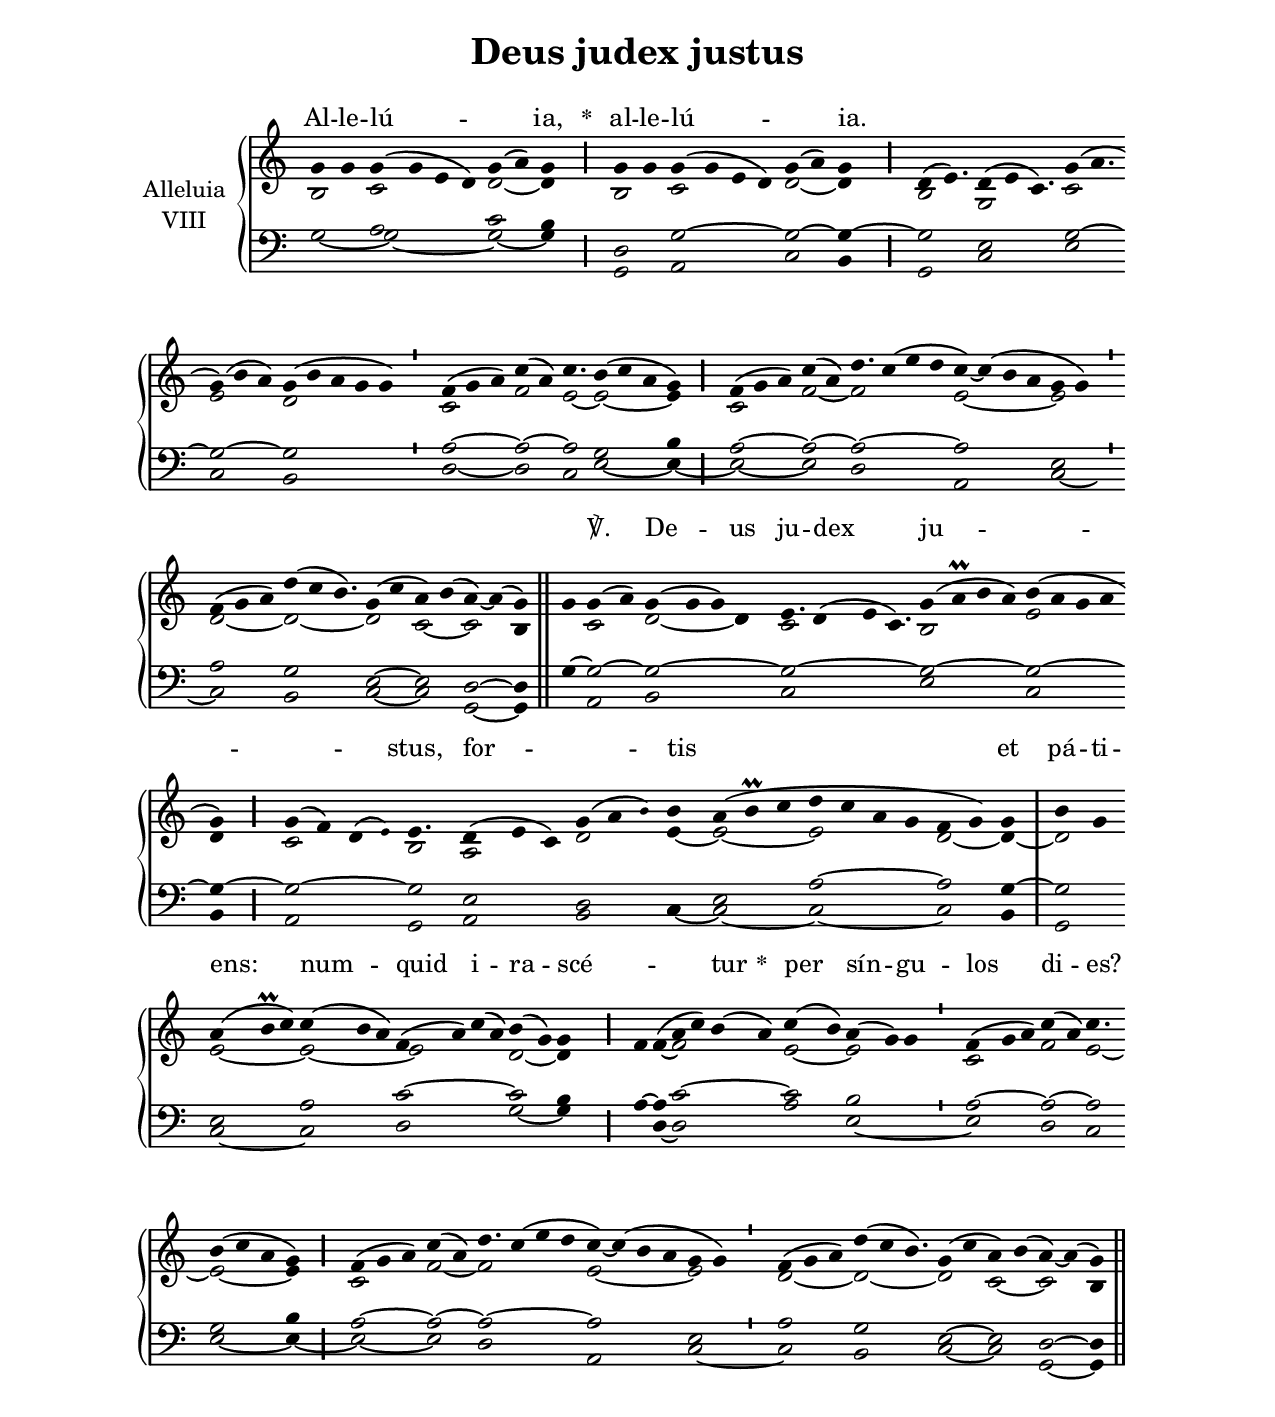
\version "2.18"
\include "gregorian.ly"
\include "noh2.ily"


%Page reference: page ii.147
%(volume.page)

global = {
 \key g \mixolydian
 \cadenzaOn 
}

\header {
  title = \markup \center-column {"Deus judex justus" \vspace #1 }
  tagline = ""
  composer = ""
}

\paper {
 #(include-special-characters)
  oddHeaderMarkup = \markup \fill-line {
    \line {}
    \center-column {
      \on-the-fly #first-page     " "
      \on-the-fly #not-first-page "Deus judex justus"
    }
    \line { \on-the-fly #print-page-number-check-first \fromproperty #'page:page-number-string }
  }
  evenHeaderMarkup = \markup \fill-line {
    \line { \on-the-fly #print-page-number-check-first \fromproperty #'page:page-number-string }
    \center-column { "Deus judex justus" }
    \line {}
  }
}

chantText = \lyricmode {
Al -- le -- lú -- _ ia, 
\set stanza = " * " 
al -- le -- lú -- _ ia. 
_ _ _ _ _ _ _ _ 
_ _ _ _ _ _ _ _ _ ℣. 
De -- us ju -- dex ju -- _ _ _ stus, 
for -- _ tis _ et pá -- ti -- ens: 
num -- quid i -- ra -- scé -- _ _ tur 
\set stanza = " * " 
per sín -- gu -- los di -- es? _ _ _ 
_ _ _ _ _ _ _ _ _ }

chantMusic = {
\tieDown   g'4 g'4 g'4 ( g'4 e'4 d'4) g'4 ( a'4) g'4 \divisioMaior
 g'4 g'4 g'4 ( g'4 e'4 d'4) g'4 ( a'4) g'4 \divisioMaior
 d'4 ( e'4.) d'4 ( e'4 c'4.) g'4 ( a'4. \forceBreak
) g'4 ( b'4 a'4) g'4 ( b'4 a'4 g'4 g'4) \divisioMinima
 f'4 ( g'4 a'4) c''4 ( a'4) c''4. b'4 ( c''4 a'4 g'4) \divisioMaior
 f'4 ( g'4 a'4) c''4 ( a'4) d''4. c''4 ( e''4 d''4 c''4) ~ c''4 ( b'4 a'4 g'4 g'4) \divisioMinima \forceBreak

 f'4 ( g'4 a'4) d''4 ( c''4 b'4.) g'4 ( c''4 a'4) b'4 ( a'4) ~ a'4 ( g'4) \finalis
 g'4 g'4 ( a'4) g'4 ( g'4 g'4) d'4 e'4. d'4 ( e'4 c'4.) g'4 ( a'\prall b'4 a'4) b'4 ( a'4 g'4 a'4 \forceBreak
) g'4 \divisioMaior
 g'4 ( f'4) d'4 ( \once \tweak #'font-size #-4 e' ) e'4. d'4 ( e'4 c'4) g'4 ( a'4 \once \tweak #'font-size #-4 b' ) b'4 a'4 ( b'\prall c''4 d''4 c''4 a'4 g'4 f'4 g'4) g'4 \divisioMaxima
 b'4 g'4 \forceBreak
 a'4 ( b'\prall c''4) c''4 ( b'4 a'4) f'4 ( a'4) c''4 ( a'4) b'4 ( g'4) g'4 \divisioMaior
 f'4 f'4 ( a'4 c''4) b'4 ( a'4) c''4 ( b'4) a'4 ( g'4) g'4 \divisioMinima
 f'4 ( g'4 a'4) c''4 ( a'4) c''4. \forceBreak
 b'4 ( c''4 a'4 g'4) \divisioMaior
 f'4 ( g'4 a'4) c''4 ( a'4) d''4. c''4 ( e''4 d''4 c''4) ~ c''4 ( b'4 a'4 g'4 g'4) \divisioMinima
 f'4 ( g'4 a'4) d''4 ( c''4 b'4.) g'4 ( c''4 a'4) b'4 ( a'4) ~ a'4 ( g'4) \finalis

}

altoMusic = {
b2 c'2*4/2 d'2 ~ d'4 \divisioMaior
b2 c'2*4/2 d'2 ~ d'4 \divisioMaior
b2*5/4 g2*7/4 c'2*5/4 e'2*3/2 d'2*5/2 \divisioMinima
c'2*3/2 f'2 e'2*3/4 ~ e'2*3/2 ~ e'4 \divisioMaior
c'2*3/2 f'2 ~ f'2*9/4 e'2*4/2 ~ e'2 \divisioMinima
d'2*3/2 ~ d'2*7/4 ~ d'2 c'2 ~ c'2 b4 \finalis
r4 c'2 d'2*3/2 ~ d'4 c'2*5/2 b2*4/2 e'2*4/2 d'4 \divisioMaior
c'2*4/2 b2*3/4 a2*3/2 d'2*3/2 e'4 ~ e'2*3/2 ~ e'2*4/2 d'2 ~ d'4 ~ \divisioMaxima
d'2 e'2*3/2 ~ e'2*3/2 ~ e'2*4/2 d'2 ~ d'4 \divisioMaior
r4 f'4 ~ f'2*4/2 e'2 ~ e'2*3/2 \divisioMinima
c'2*3/2 f'2 e'2*3/4 ~ e'2*3/2 ~ e'4 \divisioMaior
c'2*3/2 f'2 ~ f'2*9/4 e'2*4/2 ~ e'2 \divisioMinima
d'2*3/2 ~ d'2*7/4 ~ d'2 c'2 ~ c'2 b4 \finalis
}

tenorMusic = {
r2 a2*4/2 c'2 b4 \divisioMaior
d2 g2*4/2 ~ g2 ~ g4 ~ \divisioMaior
g2*5/4 e2*7/4 g2*5/4 ~ g2*3/2 ~ g2*5/2 \divisioMinima
a2*3/2 ~ a2 ~ a2*3/4 g2*3/2 b4 \divisioMaior
a2*3/2 ~ a2 ~ a2*9/4 ~ a2*4/2 e2 \divisioMinima
a2*3/2 g2*7/4 e2 ~ e2 d2 ~ d4 \finalis
g4 ~ g2 ~ g2*4/2 ~ g2*5/2 ~ g2*4/2 ~ g2*4/2 ~ g4 ~ \divisioMaior
g2*4/2 ~ g2*3/4 e2*3/2 d2*3/2 c4 e2*3/2 a2*4/2 ~ a2 g4 ~ \divisioMaxima
g2 e2*3/2 a2*3/2 c'2*4/2 ~ c'2 b4 \divisioMaior
a4 ~ a4 c'2*4/2 ~ c'2 b2*3/2 \divisioMinima
a2*3/2 ~ a2 ~ a2*3/4 g2*3/2 b4 \divisioMaior
a2*3/2 ~ a2 ~ a2*9/4 ~ a2*4/2 e2 \divisioMinima
a2*3/2 g2*7/4 e2 ~ e2 d2 ~ d4 \finalis
}

bassMusic = {
g2 ~ g2*4/2 ~ g2 ~ g4 \divisioMaior
g,2 a,2*4/2 c2 b,4 \divisioMaior
g,2*5/4 c2*7/4 e2*5/4 c2*3/2 b,2*5/2 \divisioMinima
d2*3/2 ~ d2 c2*3/4 e2*3/2 ~ e4 ~ \divisioMaior
e2*3/2 ~ e2 d2*9/4 a,2*4/2 c2 ~ \divisioMinima
c2*3/2 b,2*7/4 c2 ~ c2 g,2 ~ g,4 \finalis
r4 a,2 b,2*4/2 c2*5/2 e2*4/2 c2*4/2 b,4 \divisioMaior
a,2*4/2 g,2*3/4 a,2*3/2 b,2*3/2 c4 ~ c2*3/2 ~ c2*4/2 ~ c2 b,4 \divisioMaxima
g,2 c2*3/2 ~ c2*3/2 d2*4/2 g2 ~ g4 \divisioMaior
r4 d4 ~ d2*4/2 a2 e2*3/2 ~ \divisioMinima
e2*3/2 d2 c2*3/4 e2*3/2 ~ e4 ~ \divisioMaior
e2*3/2 ~ e2 d2*9/4 a,2*4/2 c2 ~ \divisioMinima
c2*3/2 b,2*7/4 c2 ~ c2 g,2 ~ g,4 \finalis
}

voiceLines = {
\voiceLineStyle


}

\score{
  <<
    \new GrandStaff <<
      \set GrandStaff.autoBeaming = ##f
      \set GrandStaff.instrumentName = \markup \center-column {
        "Alleluia"
        "VIII"
      }
      \new Staff = up <<
        \new Voice = "chant" {
          \voiceOne \global \chantMusic
        }
        \new Voice {
          \voiceTwo \global \altoMusic
        }
      >>

      \new Staff = down <<
        \clef bass
        \new Voice {
          \voiceOne \global \tenorMusic
        }
        \new Voice {
          \voiceTwo \global \bassMusic
        }
	\new Voice {
        \voiceThree \global \voiceLines
        }
      >>
    >>
    \new Lyrics \lyricsto chant {
      \chantText
    }
  >>
  \layout{
  }
  \midi{
    \tempo 4 = 125
  }
}
